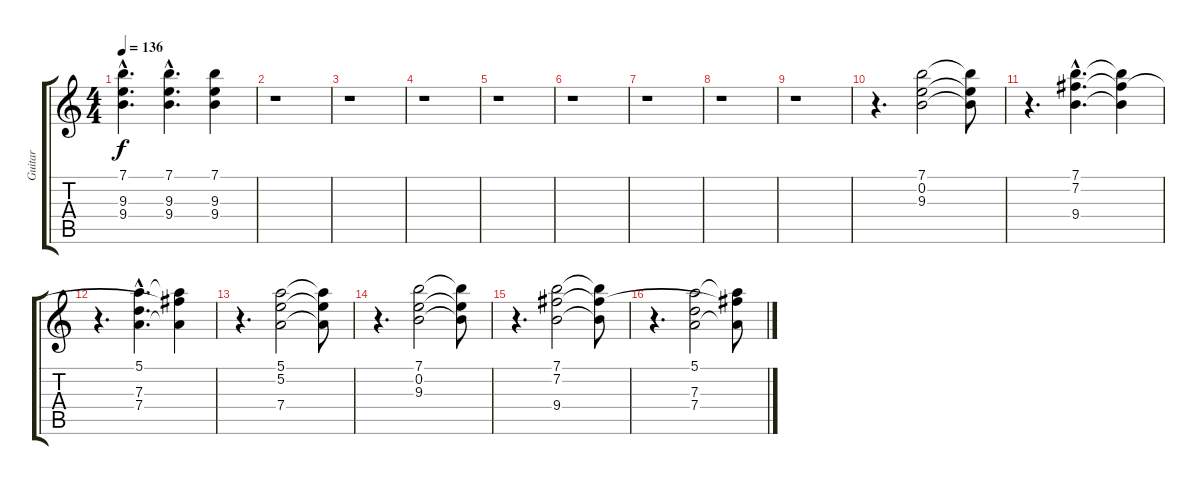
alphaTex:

\track ("Guitar" "Guitar") {instrument distortionguitar}
\staff {score tabs}
\tuning (E4 B3 G3 D3 A2 E2) {hide}
\ts (4 4)
\tempo 136
\clef g2
\ks c
(7.1{hac t} 9.3{hac t} 9.4{hac t}).4{d dy f} (7.1{hac} 9.3{hac} 9.4{hac}).4{d} (7.1 9.3 9.4).4 |
r.1 |
r.1 |
r.1 |
r.1 |
r.1 |
r.1 |
r.1 |
r.1 |
r.4{d} (7.1 0.2 9.3).2 (7.1{t} 0.2{t} 9.3{t}).8 |
r.4{d} (7.1{hac} 7.2{hac} 9.4{hac}).4{d} (7.1{t} 7.2{t} 9.4{t}).4 |
r.4{d} (5.1{hac} 7.3{hac} 7.4{hac}).4{d} (5.1{t} 7.2{t} 7.4{t}).4 |
r.4{d} (5.1 5.2 7.4).2 (5.1{t} 5.2{t} 7.4{t}).8 |
r.4{d} (7.1 0.2 9.3).2 (7.1{t} 0.2{t} 9.3{t}).8 |
r.4{d} (7.1 7.2 9.4).2 (7.1{t} 7.2{t} 9.4{t}).8 |
r.4{d} (5.1 7.3 7.4).2 (5.1{t} 7.2{t} 7.4{t}).8
